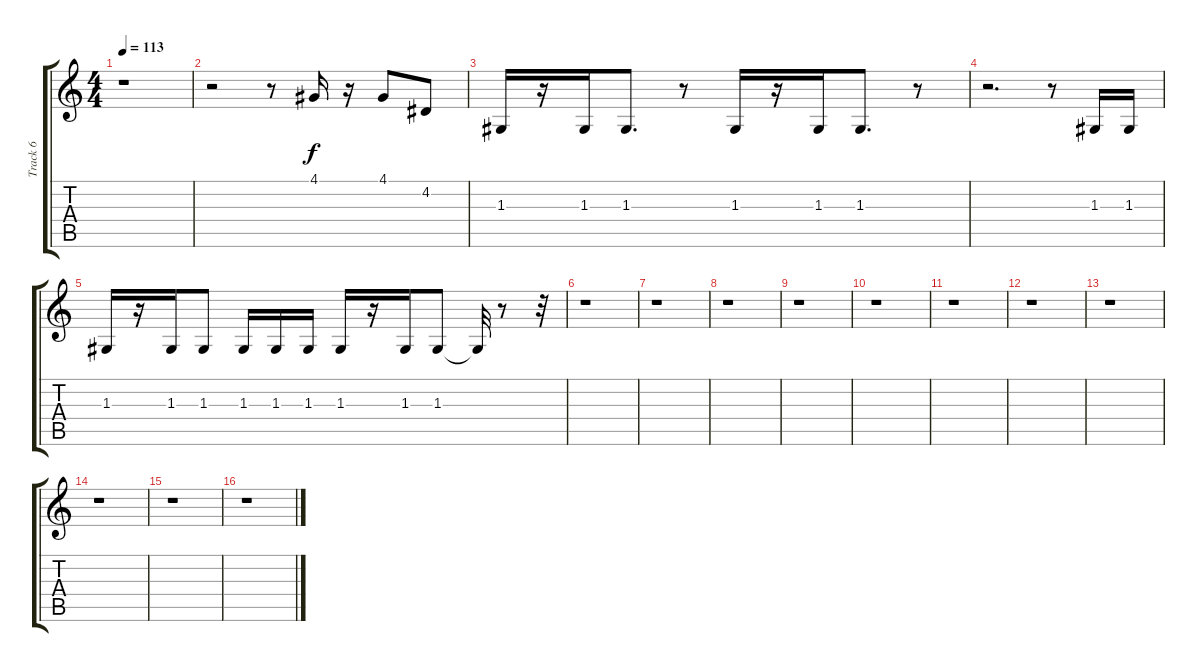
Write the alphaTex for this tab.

\track ("Track 6" "Track 6") {instrument panflute}
\staff {score tabs}
\tuning (E4 B3 G3 D3 A2 E2) {hide}
\ts (4 4)
\tempo 113
\clef g2
\ks c
r.1{dy f} |
r.2 r.8 4.1.16 r.16 4.1.8 4.2.8 |
1.3.16 r.16 1.3.16 1.3.8{d} r.8 1.3.16 r.16 1.3.16 1.3.8{d} r.8 |
r.2{d} r.8 1.3.16 1.3.16 |
1.3.16 r.16 1.3.16 1.3.8 1.3.16 1.3.16 1.3.16 1.3.16 r.16 1.3.16 1.3.8 1.3{t}.32 r.8 r.32 |
r.1 |
r.1 |
r.1 |
r.1 |
r.1 |
r.1 |
r.1 |
r.1 |
r.1 |
r.1 |
r.1
